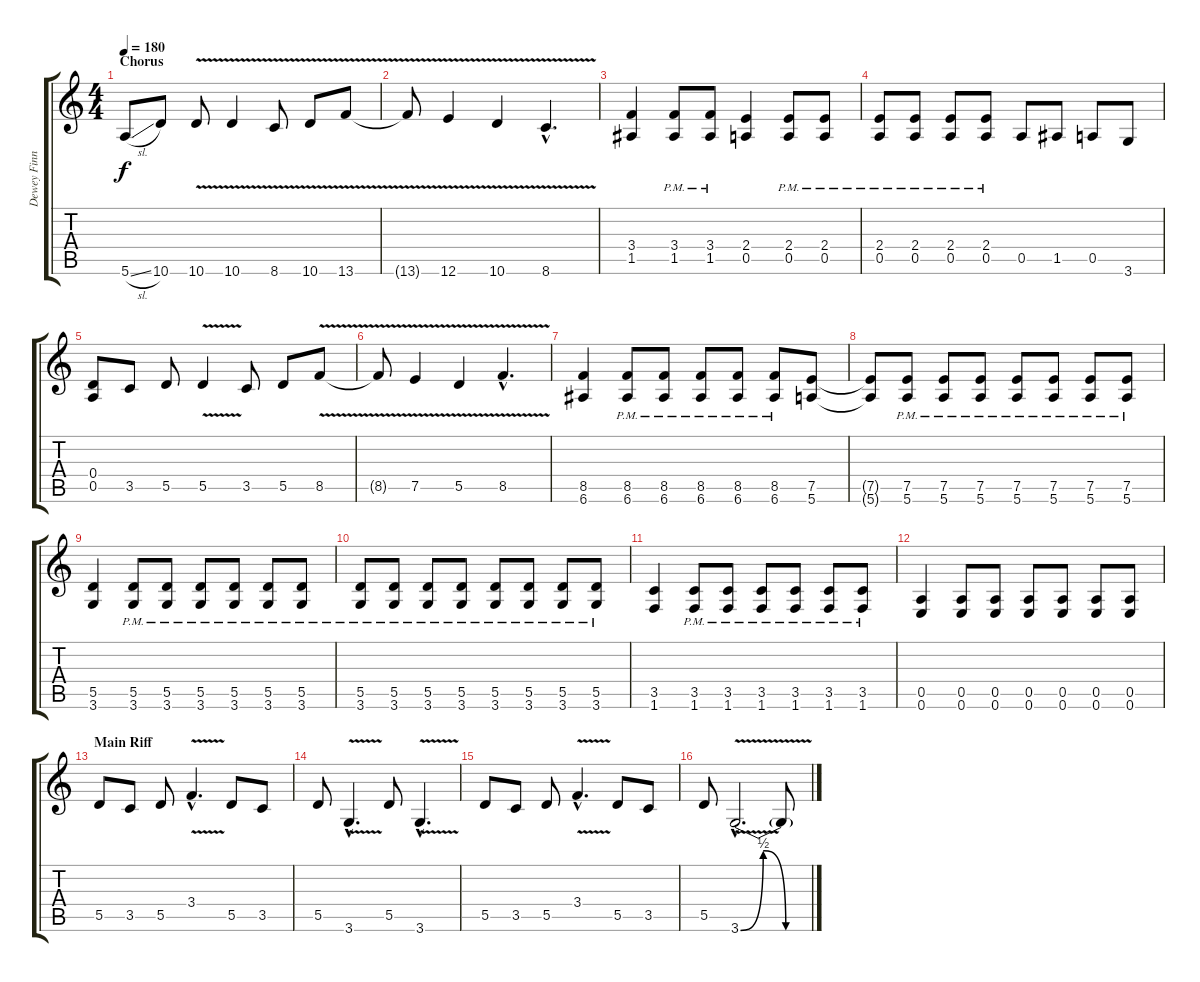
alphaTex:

\track ("Dewey Finn" "Dewey Finn") {instrument distortionguitar}
\staff {score tabs}
\tuning (E4 B3 G3 D3 A2 E2) {hide}
\ts (4 4)
\section ("" "Chorus")
\tempo 180
\clef g2
\ks c
5.6{sl}.8{dy f} 10.6.8 10.6{v}.8 10.6{v}.4 8.6{v}.8 10.6{v}.8 13.6{v}.8 |
13.6{t}.8 12.6{v}.4 10.6{v}.4 8.6{v hac}.4{d} |
(3.4 1.5).4 (3.4{pm} 1.5{pm}).8 (3.4{pm} 1.5{pm}).8 (2.4 0.5).4 (2.4{pm} 0.5{pm}).8 (2.4{pm} 0.5{pm}).8 |
(2.4{pm} 0.5{pm}).8 (2.4{pm} 0.5{pm}).8 (2.4{pm} 0.5{pm}).8 (2.4{pm} 0.5{pm}).8 0.5.8 1.5.8 0.5.8 3.6.8 |
(0.4 0.5).8 3.5.8 5.5.8 5.5{v}.4 3.5.8 5.5.8 8.5{v}.8 |
8.5{t}.8 7.5{v}.4 5.5{v}.4 8.5{v hac}.4{d} |
(8.5 6.6).4 (8.5{pm} 6.6{pm}).8 (8.5{pm} 6.6{pm}).8 (8.5{pm} 6.6{pm}).8 (8.5{pm} 6.6{pm}).8 (8.5{pm} 6.6{pm}).8 (7.5 5.6).8 |
(7.5{t} 5.6{t}).8 (7.5{pm} 5.6{pm}).8 (7.5{pm} 5.6{pm}).8 (7.5{pm} 5.6{pm}).8 (7.5{pm} 5.6{pm}).8 (7.5{pm} 5.6{pm}).8 (7.5{pm} 5.6{pm}).8 (7.5{pm} 5.6{pm}).8 |
(5.5 3.6).4 (5.5{pm} 3.6{pm}).8 (5.5{pm} 3.6{pm}).8 (5.5{pm} 3.6{pm}).8 (5.5{pm} 3.6{pm}).8 (5.5{pm} 3.6{pm}).8 (5.5{pm} 3.6{pm}).8 |
(5.5{pm} 3.6{pm}).8 (5.5{pm} 3.6{pm}).8 (5.5{pm} 3.6{pm}).8 (5.5{pm} 3.6{pm}).8 (5.5{pm} 3.6{pm}).8 (5.5{pm} 3.6{pm}).8 (5.5{pm} 3.6{pm}).8 (5.5{pm} 3.6{pm}).8 |
(3.5 1.6).4 (3.5{pm} 1.6{pm}).8 (3.5{pm} 1.6{pm}).8 (3.5{pm} 1.6{pm}).8 (3.5{pm} 1.6{pm}).8 (3.5{pm} 1.6{pm}).8 (3.5{pm} 1.6{pm}).8 |
(0.5 0.6).4 (0.5 0.6).8 (0.5 0.6).8 (0.5 0.6).8 (0.5 0.6).8 (0.5 0.6).8 (0.5 0.6).8 |
\section ("" "Main Riff")
5.5.8 3.5.8 5.5.8 3.4{v hac}.4{d} 5.5.8 3.5.8 |
5.5.8 3.6{v hac}.4{d} 5.5.8 3.6{v hac}.4{d} |
5.5.8 3.5.8 5.5.8 3.4{v hac}.4{d} 5.5.8 3.5.8 |
5.5.8 3.6{be (custom 0 0 19 2 38 0 45 0 60 0) v hac}.2{d} 3.6{t}.8
